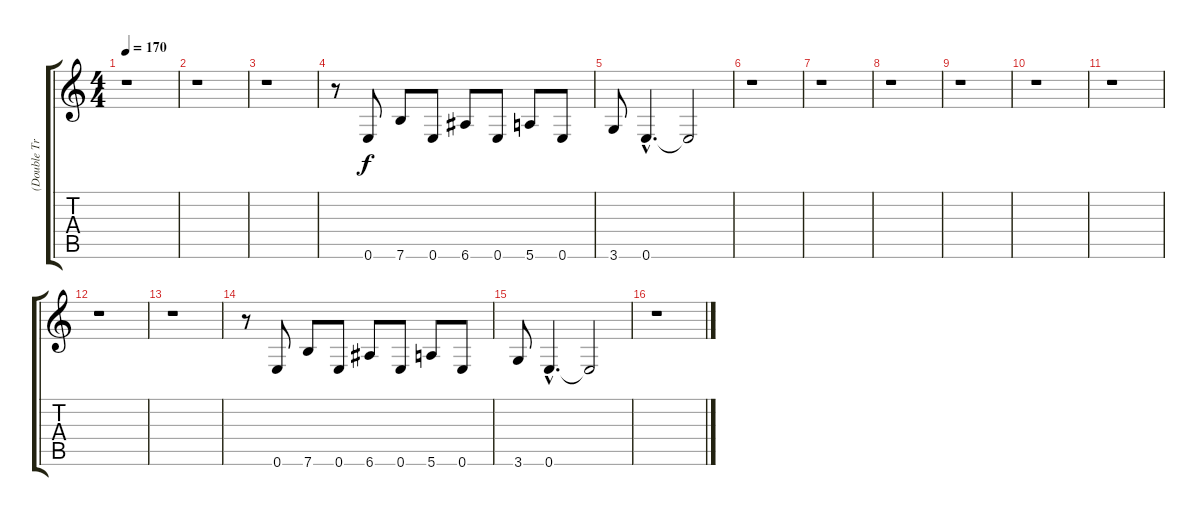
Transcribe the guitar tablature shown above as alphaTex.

\track ("(Double Track)" "(Double Tr") {instrument distortionguitar}
\staff {score tabs}
\tuning (E4 B3 G3 D3 A2 E2) {hide}
\ts (4 4)
\tempo 170
\clef g2
\ks c
r.1{dy f} |
r.1 |
r.1 |
r.8 0.6.8 7.6.8 0.6.8 6.6.8 0.6.8 5.6.8 0.6.8 |
3.6.8 0.6{hac}.4{d} 0.6{t}.2 |
r.1 |
r.1 |
r.1 |
r.1 |
r.1 |
r.1 |
r.1 |
r.1 |
r.8 0.6.8 7.6.8 0.6.8 6.6.8 0.6.8 5.6.8 0.6.8 |
3.6.8 0.6{hac}.4{d} 0.6{t}.2 |
r.1
